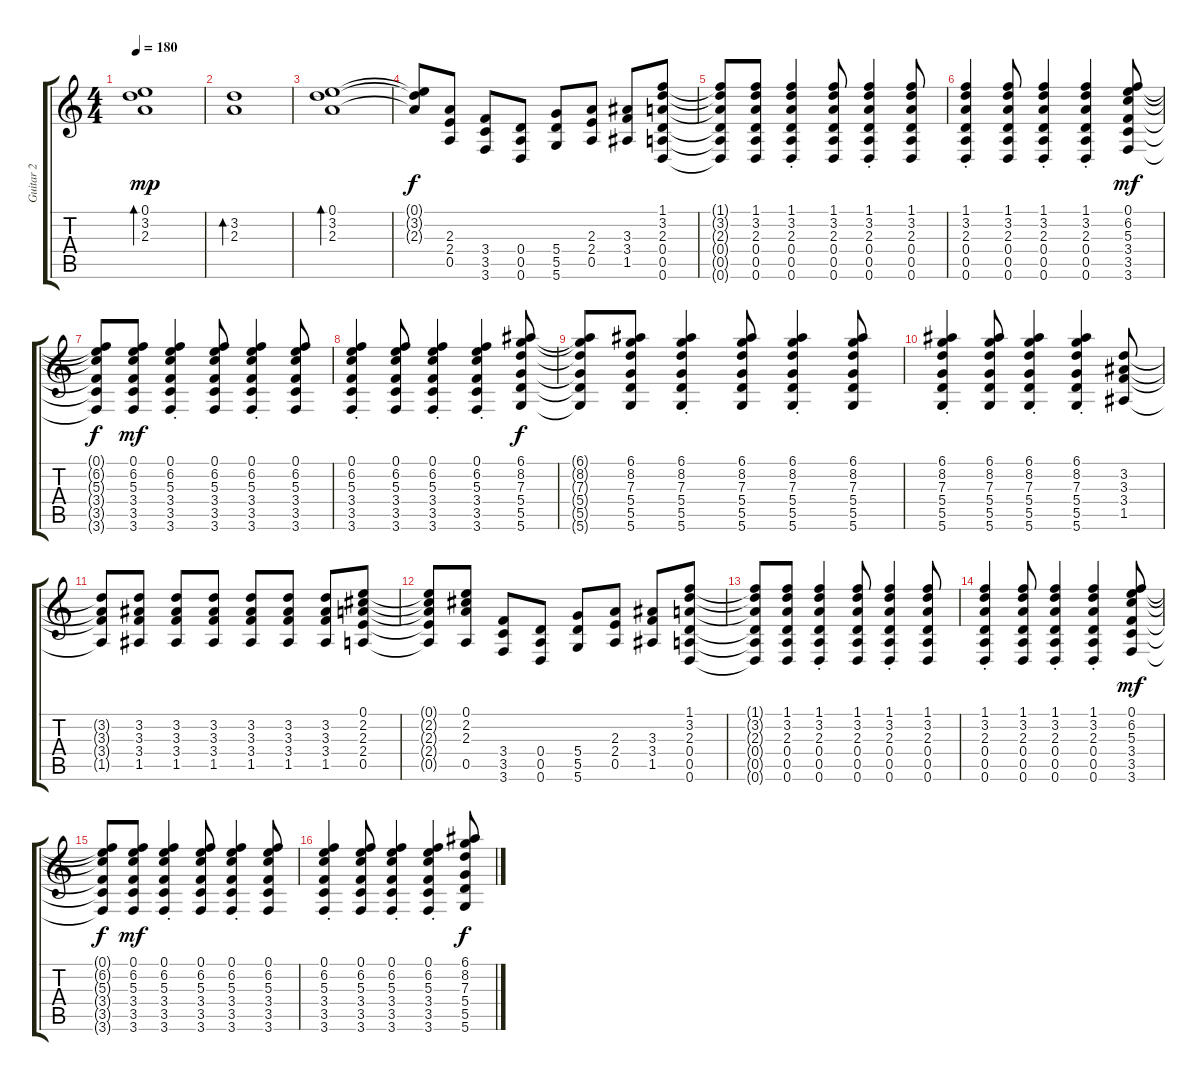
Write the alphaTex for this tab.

\track ("Guitar 2" "Guitar 2") {instrument distortionguitar}
\staff {score tabs}
\tuning (E4 B3 G3 D3 A2 D2) {hide}
\ts (4 4)
\tempo 180
\clef g2
\ks c
(0.1 3.2 2.3).1{bd 120 dy mp} |
(3.2 2.3).1{bd 120} |
(0.1 3.2 2.3).1{bd 120} |
(0.1{t} 3.2{t} 2.3{t}).8{dy f} (2.3 2.4 0.5).8 (3.4 3.5 3.6).8 (0.4 0.5 0.6).8 (5.4 5.5 5.6).8 (2.3 2.4 0.5).8 (3.3 3.4 1.5).8 (1.1 3.2 2.3 0.4 0.5 0.6).8 |
(1.1{t} 3.2{t} 2.3{t} 0.4{t} 0.5{t} 0.6{t}).8 (1.1 3.2 2.3 0.4 0.5 0.6).8 (1.1{st} 3.2{st} 2.3{st} 0.4{st} 0.5{st} 0.6{st}).4 (1.1 3.2 2.3 0.4 0.5 0.6).8 (1.1{st} 3.2{st} 2.3{st} 0.4{st} 0.5{st} 0.6{st}).4 (1.1 3.2 2.3 0.4 0.5 0.6).8 |
(1.1{st} 3.2{st} 2.3{st} 0.4{st} 0.5{st} 0.6{st}).4 (1.1 3.2 2.3 0.4 0.5 0.6).8 (1.1{st} 3.2{st} 2.3{st} 0.4{st} 0.5{st} 0.6{st}).4 (1.1{st} 3.2{st} 2.3{st} 0.4{st} 0.5{st} 0.6{st}).4 (0.1 6.2 5.3 3.4 3.5 3.6).8{dy mf} |
(0.1{t} 6.2{t} 5.3{t} 3.4{t} 3.5{t} 3.6{t}).8{dy f} (0.1 6.2 5.3 3.4 3.5 3.6).8{dy mf} (0.1{st} 6.2{st} 5.3{st} 3.4{st} 3.5{st} 3.6{st}).4 (0.1 6.2 5.3 3.4 3.5 3.6).8 (0.1{st} 6.2{st} 5.3{st} 3.4{st} 3.5{st} 3.6{st}).4 (0.1 6.2 5.3 3.4 3.5 3.6).8 |
(0.1{st} 6.2{st} 5.3{st} 3.4{st} 3.5{st} 3.6{st}).4 (0.1 6.2 5.3 3.4 3.5 3.6).8 (0.1{st} 6.2{st} 5.3{st} 3.4{st} 3.5{st} 3.6{st}).4 (0.1{st} 6.2{st} 5.3{st} 3.4{st} 3.5{st} 3.6{st}).4 (6.1 8.2 7.3 5.4 5.5 5.6).8{dy f} |
(6.1{t} 8.2{t} 7.3{t} 5.4{t} 5.5{t} 5.6{t}).8 (6.1 8.2 7.3 5.4 5.5 5.6).8 (6.1{st} 8.2{st} 7.3{st} 5.4{st} 5.5{st} 5.6{st}).4 (6.1 8.2 7.3 5.4 5.5 5.6).8 (6.1{st} 8.2{st} 7.3{st} 5.4{st} 5.5{st} 5.6{st}).4 (6.1 8.2 7.3 5.4 5.5 5.6).8 |
(6.1{st} 8.2{st} 7.3{st} 5.4{st} 5.5{st} 5.6{st}).4 (6.1 8.2 7.3 5.4 5.5 5.6).8 (6.1{st} 8.2{st} 7.3{st} 5.4{st} 5.5{st} 5.6{st}).4 (6.1{st} 8.2{st} 7.3{st} 5.4{st} 5.5{st} 5.6{st}).4 (3.2 3.3 3.4 1.5).8 |
(3.2{t} 3.3{t} 3.4{t} 1.5{t}).8 (3.2 3.3 3.4 1.5).8 (3.2 3.3 3.4 1.5).8 (3.2 3.3 3.4 1.5).8 (3.2 3.3 3.4 1.5).8 (3.2 3.3 3.4 1.5).8 (3.2 3.3 3.4 1.5).8 (0.1 2.2 2.3 2.4 0.5).8 |
(0.1{t} 2.2{t} 2.3{t} 2.4{t} 0.5{t}).8 (0.1 2.2 2.3 0.5).8 (3.4 3.5 3.6).8 (0.4 0.5 0.6).8 (5.4 5.5 5.6).8 (2.3 2.4 0.5).8 (3.3 3.4 1.5).8 (1.1 3.2 2.3 0.4 0.5 0.6).8 |
(1.1{t} 3.2{t} 2.3{t} 0.4{t} 0.5{t} 0.6{t}).8 (1.1 3.2 2.3 0.4 0.5 0.6).8 (1.1{st} 3.2{st} 2.3{st} 0.4{st} 0.5{st} 0.6{st}).4 (1.1 3.2 2.3 0.4 0.5 0.6).8 (1.1{st} 3.2{st} 2.3{st} 0.4{st} 0.5{st} 0.6{st}).4 (1.1 3.2 2.3 0.4 0.5 0.6).8 |
(1.1{st} 3.2{st} 2.3{st} 0.4{st} 0.5{st} 0.6{st}).4 (1.1 3.2 2.3 0.4 0.5 0.6).8 (1.1{st} 3.2{st} 2.3{st} 0.4{st} 0.5{st} 0.6{st}).4 (1.1{st} 3.2{st} 2.3{st} 0.4{st} 0.5{st} 0.6{st}).4 (0.1 6.2 5.3 3.4 3.5 3.6).8{dy mf} |
(0.1{t} 6.2{t} 5.3{t} 3.4{t} 3.5{t} 3.6{t}).8{dy f} (0.1 6.2 5.3 3.4 3.5 3.6).8{dy mf} (0.1{st} 6.2{st} 5.3{st} 3.4{st} 3.5{st} 3.6{st}).4 (0.1 6.2 5.3 3.4 3.5 3.6).8 (0.1{st} 6.2{st} 5.3{st} 3.4{st} 3.5{st} 3.6{st}).4 (0.1 6.2 5.3 3.4 3.5 3.6).8 |
(0.1{st} 6.2{st} 5.3{st} 3.4{st} 3.5{st} 3.6{st}).4 (0.1 6.2 5.3 3.4 3.5 3.6).8 (0.1{st} 6.2{st} 5.3{st} 3.4{st} 3.5{st} 3.6{st}).4 (0.1{st} 6.2{st} 5.3{st} 3.4{st} 3.5{st} 3.6{st}).4 (6.1 8.2 7.3 5.4 5.5 5.6).8{dy f}
